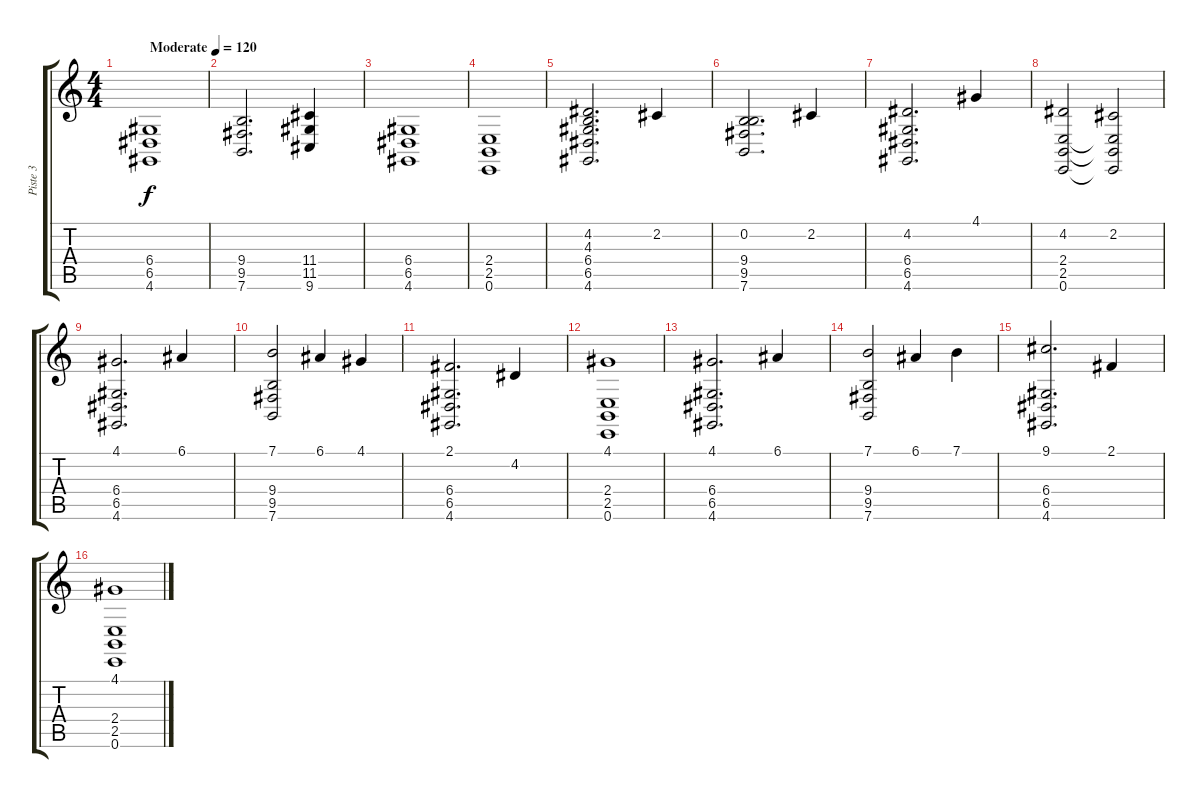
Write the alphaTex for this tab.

\track ("Piste 3" "Piste 3") {instrument pad8sweep}
\staff {score tabs}
\tuning (E4 B3 G3 D3 A2 E2) {hide}
\ts (4 4)
\tempo (120 "Moderate")
\clef g2
\ks c
(6.4 6.5 4.6).1{dy f instrument pad8sweep} |
(9.4 9.5 7.6).2{d} (11.4 11.5 9.6).4 |
(6.4 6.5 4.6).1 |
(2.4 2.5 0.6).1 |
(4.2 4.3 6.4 6.5 4.6).2{d} 2.2.4 |
(0.2 9.4 9.5 7.6).2{d} 2.2.4 |
(4.2 6.4 6.5 4.6).2{d} 4.1.4 |
(4.2 2.4 2.5 0.6).2 (2.2 2.4{t} 2.5{t} 0.6{t}).2 |
(4.1 6.4 6.5 4.6).2{d} 6.1.4 |
(7.1 9.4 9.5 7.6).2 6.1.4 4.1.4 |
(2.1 6.4 6.5 4.6).2{d} 4.2.4 |
(4.1 2.4 2.5 0.6).1 |
(4.1 6.4 6.5 4.6).2{d} 6.1.4 |
(7.1 9.4 9.5 7.6).2 6.1.4 7.1.4 |
(9.1 6.4 6.5 4.6).2{d} 2.1.4 |
(4.1 2.4 2.5 0.6).1
